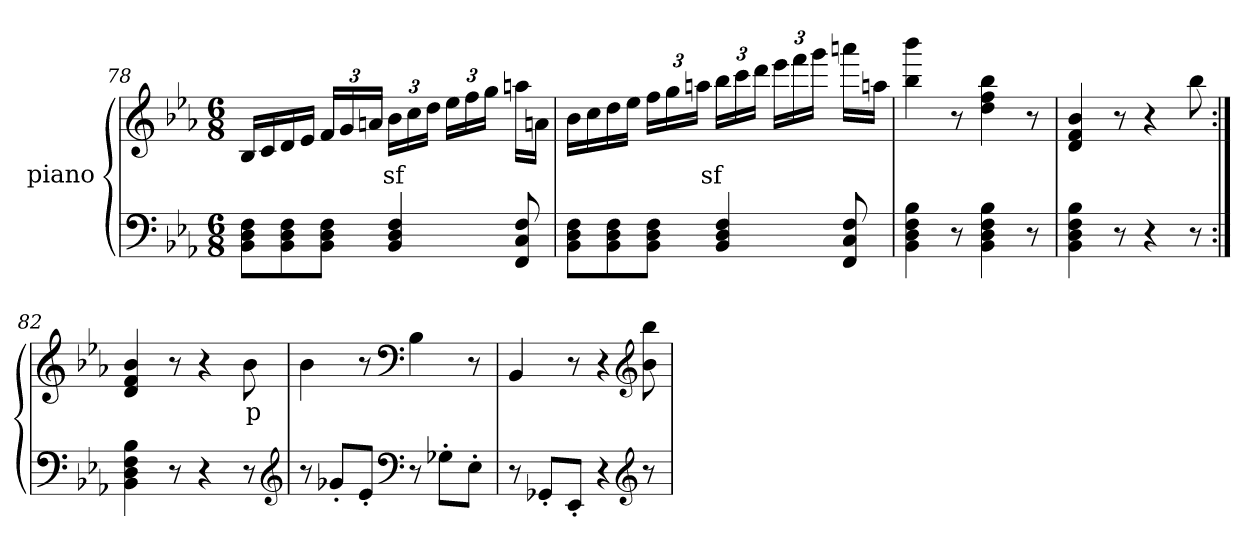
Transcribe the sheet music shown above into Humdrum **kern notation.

**kern	**kern	**text
*part2	*part1	*part1
*staff2	*staff1	*staff1
*	*I"piano	*
*clefF4	*clefG2	*
*k[b-e-a-]	*k[b-e-a-]	*
*E-:	*E-:	*
*M6/8	*M6/8	*
=78	=78	=78
8BB- 8D 8FL	16B-LL	.
.	16c	.
8BB- 8D 8F	16d	.
.	16e-JJ	.
8BB- 8D 8FJ	24fLL	.
.	24g	.
.	24anJJ	.
4BB-/ 4D/ 4F/	24b-LL	sf
.	24cc	.
.	24ddJJ	.
.	24ee-LL	.
.	24ff	.
.	24ggJJ	.
8FF 8C 8F	16aanLL	.
.	16anJJ	.
=79	=79	=79
8BB- 8D 8FL	16b-LL	.
.	16cc	.
8BB- 8D 8F	16dd	.
.	16ee-JJ	.
8BB- 8D 8FJ	24ffLL	.
.	24gg	.
.	24aanJJ	.
4BB-/ 4D/ 4F/	24bb-LL	sf
.	24ccc	.
.	24dddJJ	.
.	24eee-LL	.
.	24fff	.
.	24gggJJ	.
8FF 8C 8F	16aaanLL	.
.	16aanJJ	.
=80	=80	=80
4BB- 4D 4F 4B-	4bb- 4bbb-	.
8r	8r	.
4BB- 4D 4F 4B-	4dd 4ff 4bb-	.
8r	8r	.
=81	=81	=81
4BB- 4D 4F 4B-	4d 4f 4b-	.
8r	8r	.
4r	4r	.
8r	8bb-	.
=82:|!	=82:|!	=82:|!
4BB- 4D 4F 4B-	4d 4f 4b-	.
8r	8r	.
4r	4r	.
8r	8b-	p
*clefG2	*	*
=83	=83	=83
8r	4b-	.
8g-X'>L	.	.
8e-'>J	8r	.
*clefF4	*clefF4	*
8r	4B-	.
8G-'>L	.	.
8E-'>J	8r	.
=84	=84	=84
8r	4BB-	.
8GG-X'>L	.	.
8EE-'>J	8r	.
4r	4r	.
*clefG2	*clefG2	*
8r	8b- 8bb-	.
=	=	=
*-	*-	*-
